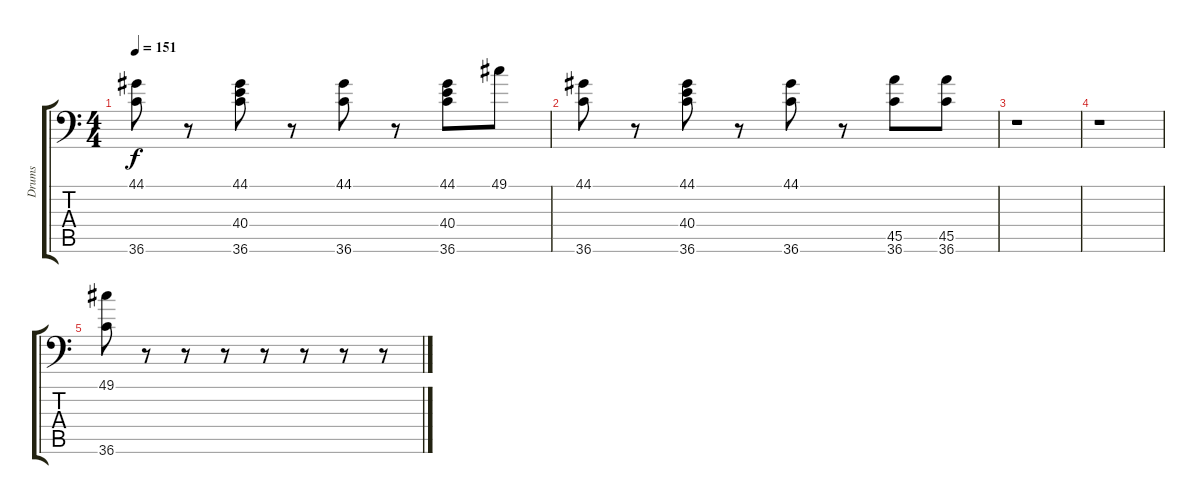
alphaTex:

\track ("Drums" "Drums") {instrument acousticgrandpiano}
\staff {score tabs}
\tuning (C-1 C-1 C-1 C-1 C-1 C-1) {hide}
\ts (4 4)
\tempo 151
\clef f4
\ks c
(44.1 36.6).8{dy f} r.8 (44.1 40.4 36.6).8 r.8 (44.1 36.6).8 r.8 (44.1 40.4 36.6).8 49.1.8 |
(44.1 36.6).8 r.8 (44.1 40.4 36.6).8 r.8 (44.1 36.6).8 r.8 (45.5 36.6).8 (45.5 36.6).8 |
r.1 |
r.1 |
(49.1 36.6).8 r.8 r.8 r.8 r.8 r.8 r.8 r.8
